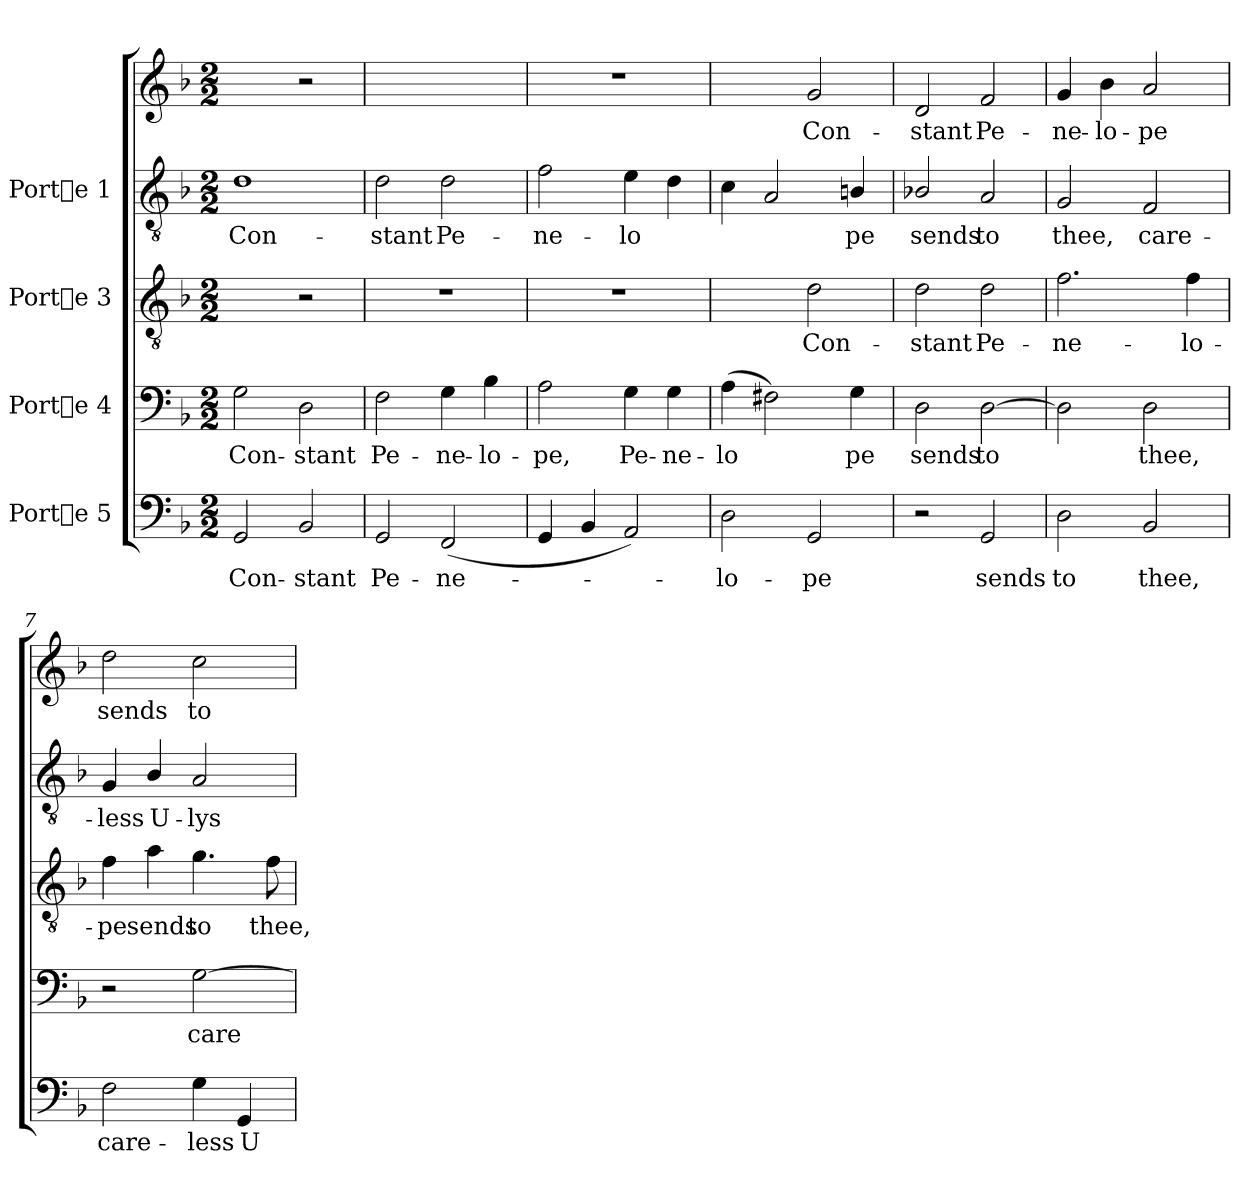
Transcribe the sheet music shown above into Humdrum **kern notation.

**kern	**text	**kern	**text	**kern	**text	**kern	**text	**kern	**text
*part4	*part4	*part3	*part3	*part2	*part2	*part1	*part1	*part1	*part1
*staff5	*staff5	*staff4	*staff4	*staff3	*staff3	*staff2	*staff2	*staff1	*staff1
*I"Porte 5	*	*I"Porte 4	*	*I"Porte 3	*	*I"Porte 1	*	*	*
!!LO:PB:g=z
*stria5	*	*stria5	*	*stria5	*	*stria5	*	*stria5	*
*clefF4	*	*clefF4	*	*clefGv2	*	*clefGv2	*	*clefG2	*
*k[b-]	*	*k[b-]	*	*k[b-]	*	*k[b-]	*	*k[b-]	*
*F:	*	*F:	*	*F:	*	*F:	*	*F:	*
*M2/2	*	*M2/2	*	*M2/2	*	*M2/2	*	*M2/2	*
*MM144	*	*MM144	*	*MM144	*	*MM144	*	*MM144	*
=1	=1	=1	=1	=1	=1	=1	=1	=1	=1
!	!LO:LY:b:cj	!	!LO:LY:b:cj	!	!	!	!LO:LY:b:cj	!	!
2GG/	Con-	2G\	Con-	2ryy	.	1d	Con-	2ryy	.
!	!LO:LY:b:cj	!	!LO:LY:b:cj	!	!	!	!	!	!
2BB-/	-stant	2D\	-stant	2r	.	.	.	2r	.
=2	=2	=2	=2	=2	=2	=2	=2	=2	=2
!	!LO:LY:b:cj	!	!LO:LY:b:cj	!	!	!	!LO:LY:b:cj	!	!
2GG/	Pe-	2F\	Pe-	1r	.	2d\	-stant	1ryy	.
!	!LO:LY:b:cj	!	!LO:LY:b:cj	!	!	!	!LO:LY:b:cj	!	!
(<2FF/	-ne-	4G\	-ne-	.	.	2d\	Pe-	.	.
!	!	!	!LO:LY:b:cj	!	!	!	!	!	!
.	.	4B-\	-lo-	.	.	.	.	.	.
=3	=3	=3	=3	=3	=3	=3	=3	=3	=3
!	!	!	!LO:LY:b:cj	!	!	!	!LO:LY:b:cj	!	!
4GG/	.	2A\	-pe,	1r	.	2f\	-ne-	1r	.
4BB-/	.	.	.	.	.	.	.	.	.
!	!	!	!LO:LY:b:cj	!	!	!	!LO:LY:b:cj	!	!
2AA/)	.	4G\	Pe-	.	.	4e\	-lo-	.	.
!	!	!	!LO:LY:b:cj	!	!	!	!LO:LY:b:cj	!	!
.	.	4G\	-ne-	.	.	4d\	--	.	.
=4	=4	=4	=4	=4	=4	=4	=4	=4	=4
!	!LO:LY:b:cj	!	!LO:LY:b:cj	!	!	!	!LO:LY:b:cj	!	!
2D\	-lo-	(>4A\	-lo-	2ryy	.	4c\	-	2ryy	.
!	!	!	!LO:LY:b:cj	!	!	!	!LO:LY:b:cj	!	!
.	.	2F#X\)	-	.	.	2A/	.	.	.
!	!LO:LY:b:cj	!	!	!	!LO:LY:b:cj	!	!	!	!LO:LY:b:cj
2GG/	-pe	.	.	2d\	Con-	.	.	2g/	-Con-
!	!	!	!LO:LY:b:cj	!	!	!	!LO:LY:b:cj	!	!
.	.	4G\	pe	.	.	4Bn/	pe	.	.
=5	=5	=5	=5	=5	=5	=5	=5	=5	=5
!	!	!	!LO:LY:b:cj	!	!LO:LY:b:cj	!	!LO:LY:b:cj	!	!LO:LY:b:cj
2r	.	2D\	sends	2d\	-stant	2B-X/	-sends	2d/	stant
!	!LO:LY:b:cj	!	!LO:LY:b:cj	!	!LO:LY:b:cj	!	!LO:LY:b:cj	!	!LO:LY:b:cj
2GG/	sends	[>2D\	to	2d\	Pe-	2A/	to	2f/	Pe-
!!LO:LB:g=z
=6	=6	=6	=6	=6	=6	=6	=6	=6	=6
!	!LO:LY:b:cj	!	!LO:LY:b:cj	!	!LO:LY:b:cj	!	!LO:LY:b:cj	!	!LO:LY:b:cj
2D\	to	2D\]	.	2.f\	-ne-	2G/	thee,	4g/	ne-
!	!	!	!	!	!	!	!	!	!LO:LY:b:cj
.	.	.	.	.	.	.	.	4b-\	-lo-
!	!LO:LY:b:cj	!	!LO:LY:b:cj	!	!	!	!LO:LY:b:cj	!	!LO:LY:b:cj
2BB-/	thee,	2D\	thee,	.	.	2F/	care-	2a/	-pe
!	!	!	!	!	!LO:LY:b:cj	!	!	!	!
.	.	.	.	4f\	-lo-	.	.	.	.
=7	=7	=7	=7	=7	=7	=7	=7	=7	=7
!	!LO:LY:b:cj	!	!	!	!LO:LY:b:cj	!	!LO:LY:b:cj	!	!LO:LY:b:cj
2F\	care-	2r	.	4f\	-pe	4G/	less	2dd\	-sends
!	!	!	!	!	!LO:LY:b:cj	!	!LO:LY:b:cj	!	!
.	.	.	.	4a\	sends	4B-/	U-	.	.
!	!LO:LY:b:cj	!	!LO:LY:b:cj	!	!LO:LY:b:cj	!	!LO:LY:b:cj	!	!LO:LY:b:cj
4G\	-less	[>2G\	care-	4.g\	to	2A/	-lys-	2cc\	to
!	!LO:LY:b:cj	!	!	!	!	!	!	!	!
4GG/	U-	.	.	.	.	.	.	.	.
!	!	!	!	!	!LO:LY:b:cj	!	!	!	!
.	.	.	.	8f\	thee,	.	.	.	.
=	=	=	=	=	=	=	=	=	=
*-	*-	*-	*-	*-	*-	*-	*-	*-	*-
